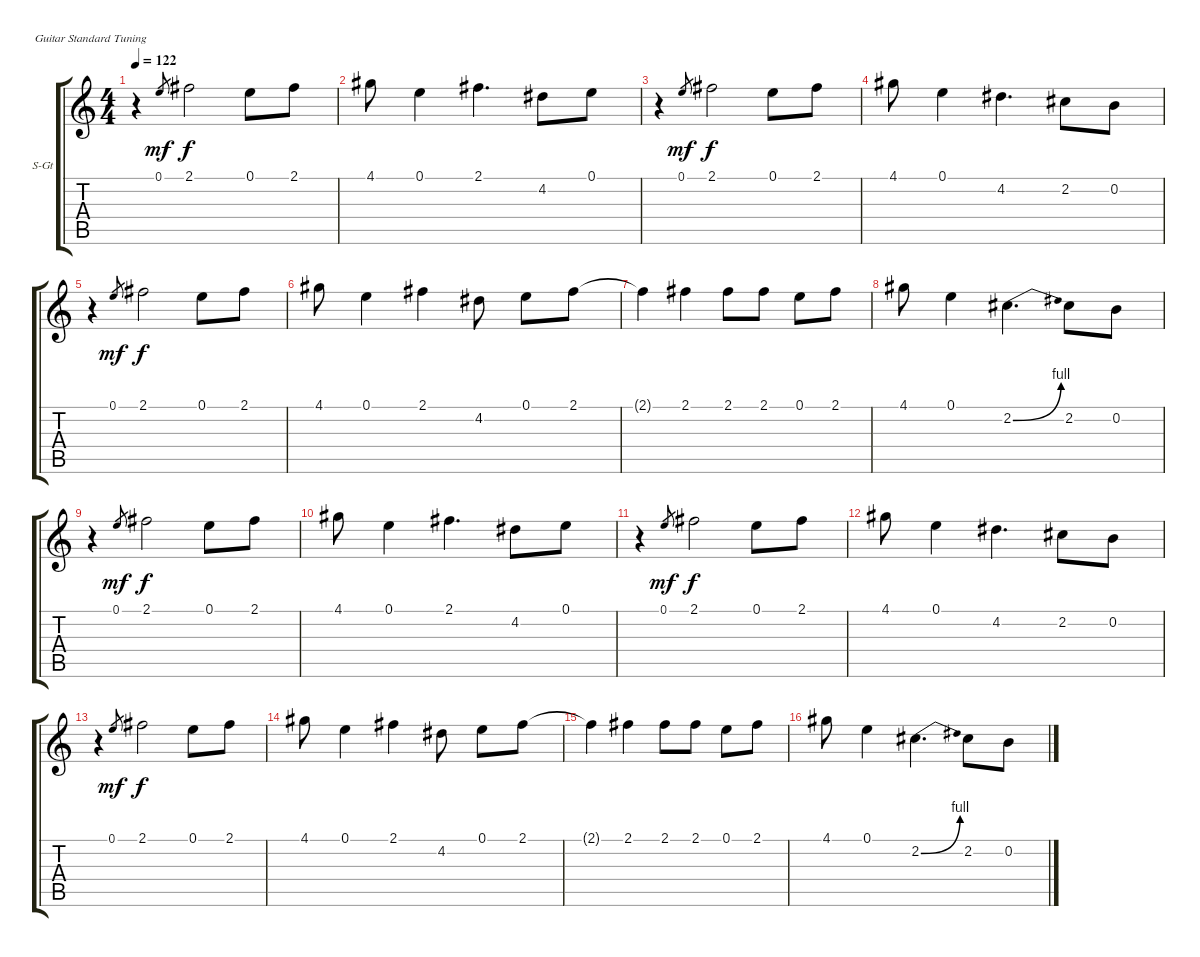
\bracketExtendMode groupsimilarinstruments
\firstSystemTrackNameOrientation horizontal
\otherSystemsTrackNameOrientation horizontal
\track ("Voice" "S-Gt") {instrument bagpipe}
\staff {score tabs}
\tuning (E4 B3 G3 D3 A2 E2)
\displaytranspose 12
\ts (4 4)
\tempo 122
\clef g2
\ks c
r.4{dy f} 0.1.8{gr dy mf} 2.1.2{dy f} 0.1.8 2.1.8 |
4.1.8 0.1.4 2.1.4{d} 4.2.8 0.1.8 |
r.4 0.1.8{gr dy mf} 2.1.2{dy f} 0.1.8 2.1.8 |
4.1.8 0.1.4 4.2.4{d} 2.2.8 0.2.8 |
r.4 0.1.8{gr dy mf} 2.1.2{dy f} 0.1.8 2.1.8 |
4.1.8 0.1.4 2.1.4 4.2.8 0.1.8 2.1.8 |
2.1{t}.4 2.1.4 2.1.8 2.1.8 0.1.8 2.1.8 |
4.1.8 0.1.4 2.2{be (bend 0 0 60 4)}.4{d} 2.2.8 0.2.8 |
r.4 0.1.8{gr dy mf} 2.1.2{dy f} 0.1.8 2.1.8 |
4.1.8 0.1.4 2.1.4{d} 4.2.8 0.1.8 |
r.4 0.1.8{gr dy mf} 2.1.2{dy f} 0.1.8 2.1.8 |
4.1.8 0.1.4 4.2.4{d} 2.2.8 0.2.8 |
r.4 0.1.8{gr dy mf} 2.1.2{dy f} 0.1.8 2.1.8 |
4.1.8 0.1.4 2.1.4 4.2.8 0.1.8 2.1.8 |
2.1{t}.4 2.1.4 2.1.8 2.1.8 0.1.8 2.1.8 |
4.1.8 0.1.4 2.2{be (bend 0 0 60 4)}.4{d} 2.2.8 0.2.8
